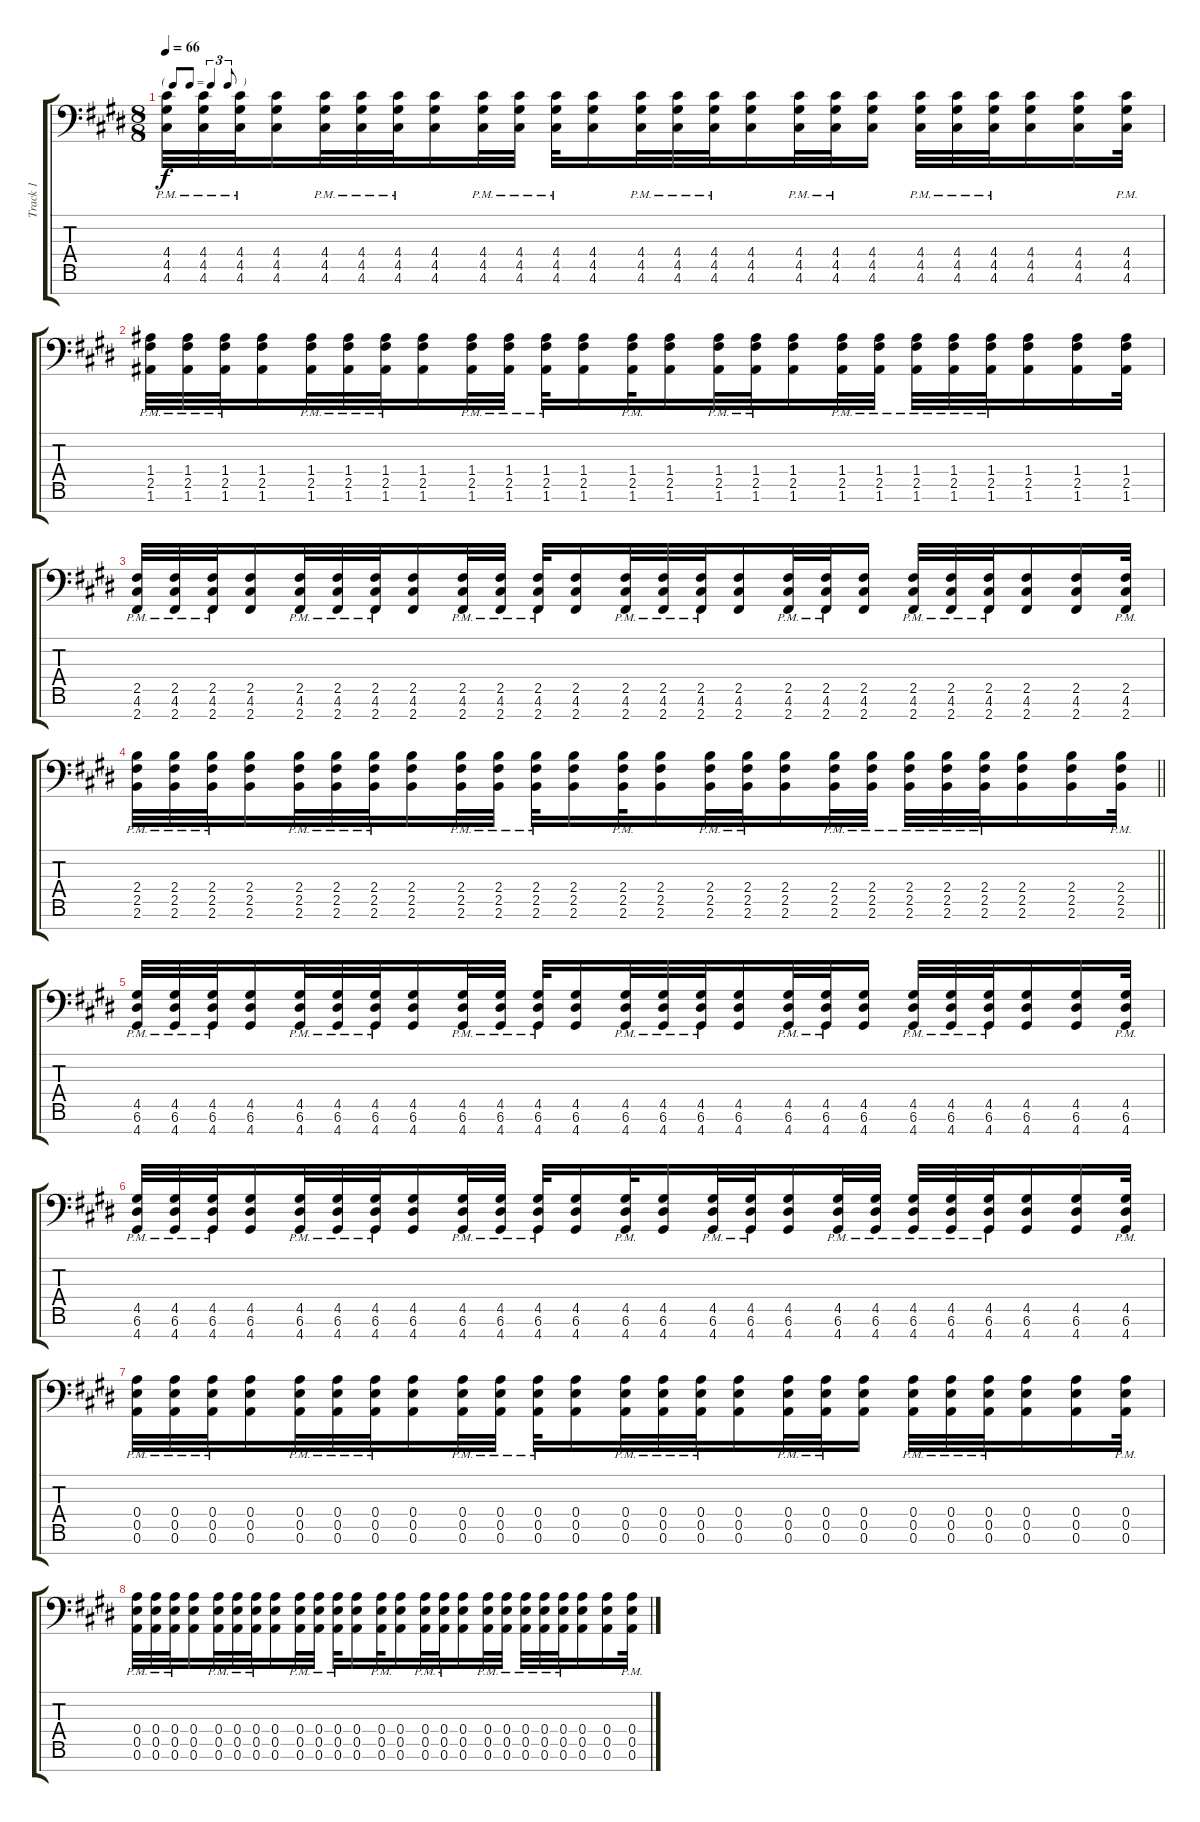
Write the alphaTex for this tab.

\track ("Track 1" "Track 1") {instrument overdrivenguitar}
\staff {score tabs}
\tuning (B3 G3 D3 A2 E2 A1 E1) {hide}
\ts (8 8)
\tf triplet8th
\tempo 66
\clef f4
\ks c#minor
(4.4{pm} 4.5{pm} 4.6{pm}).32{dy f} (4.4{pm} 4.5{pm} 4.6{pm}).32 (4.4{pm} 4.5{pm} 4.6{pm}).32 (4.4 4.5 4.6).16 (4.4{pm} 4.5{pm} 4.6{pm}).32 (4.4{pm} 4.5{pm} 4.6{pm}).32 (4.4{pm} 4.5{pm} 4.6{pm}).32 (4.4 4.5 4.6).16 (4.4{pm} 4.5{pm} 4.6{pm}).32 (4.4{pm} 4.5{pm} 4.6{pm}).32 (4.4{pm} 4.5{pm} 4.6{pm}).32 (4.4 4.5 4.6).16 (4.4{pm} 4.5{pm} 4.6{pm}).32 (4.4{pm} 4.5{pm} 4.6{pm}).32 (4.4{pm} 4.5{pm} 4.6{pm}).32 (4.4 4.5 4.6).16 (4.4{pm} 4.5{pm} 4.6{pm}).32 (4.4{pm} 4.5{pm} 4.6{pm}).32 (4.4 4.5 4.6).16 (4.4{pm} 4.5{pm} 4.6{pm}).32 (4.4{pm} 4.5{pm} 4.6{pm}).32 (4.4{pm} 4.5{pm} 4.6{pm}).32 (4.4 4.5 4.6).16 (4.4 4.5 4.6).16 (4.4{pm} 4.5{pm} 4.6{pm}).32 |
(1.4{pm} 2.5{pm} 1.6{pm}).32 (1.4{pm} 2.5{pm} 1.6{pm}).32 (1.4{pm} 2.5{pm} 1.6{pm}).32 (1.4 2.5 1.6).16 (1.4{pm} 2.5{pm} 1.6{pm}).32 (1.4{pm} 2.5{pm} 1.6{pm}).32 (1.4{pm} 2.5{pm} 1.6{pm}).32 (1.4 2.5 1.6).16 (1.4{pm} 2.5{pm} 1.6{pm}).32 (1.4{pm} 2.5{pm} 1.6{pm}).32 (1.4{pm} 2.5{pm} 1.6{pm}).32 (1.4 2.5 1.6).16 (1.4{pm} 2.5{pm} 1.6{pm}).32 (1.4 2.5 1.6).16 (1.4{pm} 2.5{pm} 1.6{pm}).32 (1.4{pm} 2.5{pm} 1.6{pm}).32 (1.4 2.5 1.6).16 (1.4{pm} 2.5{pm} 1.6{pm}).32 (1.4{pm} 2.5{pm} 1.6{pm}).32 (1.4{pm} 2.5{pm} 1.6{pm}).32 (1.4{pm} 2.5{pm} 1.6{pm}).32 (1.4{pm} 2.5{pm} 1.6{pm}).32 (1.4 2.5 1.6).16 (1.4 2.5 1.6).16 (1.4 2.5 1.6).32 |
(2.5{pm} 4.6{pm} 2.7{pm}).32 (2.5{pm} 4.6{pm} 2.7{pm}).32 (2.5{pm} 4.6{pm} 2.7{pm}).32 (2.5 4.6 2.7).16 (2.5{pm} 4.6{pm} 2.7{pm}).32 (2.5{pm} 4.6{pm} 2.7{pm}).32 (2.5{pm} 4.6{pm} 2.7{pm}).32 (2.5 4.6 2.7).16 (2.5{pm} 4.6{pm} 2.7{pm}).32 (2.5{pm} 4.6{pm} 2.7{pm}).32 (2.5{pm} 4.6{pm} 2.7{pm}).32 (2.5 4.6 2.7).16 (2.5{pm} 4.6{pm} 2.7{pm}).32 (2.5{pm} 4.6{pm} 2.7{pm}).32 (2.5{pm} 4.6{pm} 2.7{pm}).32 (2.5 4.6 2.7).16 (2.5{pm} 4.6{pm} 2.7{pm}).32 (2.5{pm} 4.6{pm} 2.7{pm}).32 (2.5 4.6 2.7).16 (2.5{pm} 4.6{pm} 2.7{pm}).32 (2.5{pm} 4.6{pm} 2.7{pm}).32 (2.5{pm} 4.6{pm} 2.7{pm}).32 (2.5 4.6 2.7).16 (2.5 4.6 2.7).16 (2.5{pm} 4.6{pm} 2.7{pm}).32 |
\barLineRight lightlight
(2.4{pm} 2.5{pm} 2.6{pm}).32 (2.4{pm} 2.5{pm} 2.6{pm}).32 (2.4{pm} 2.5{pm} 2.6{pm}).32 (2.4 2.5 2.6).16 (2.4{pm} 2.5{pm} 2.6{pm}).32 (2.4{pm} 2.5{pm} 2.6{pm}).32 (2.4{pm} 2.5{pm} 2.6{pm}).32 (2.4 2.5 2.6).16 (2.4{pm} 2.5{pm} 2.6{pm}).32 (2.4{pm} 2.5{pm} 2.6{pm}).32 (2.4{pm} 2.5{pm} 2.6{pm}).32 (2.4 2.5 2.6).16 (2.4{pm} 2.5{pm} 2.6{pm}).32 (2.4 2.5 2.6).16 (2.4{pm} 2.5{pm} 2.6{pm}).32 (2.4{pm} 2.5{pm} 2.6{pm}).32 (2.4 2.5 2.6).16 (2.4{pm} 2.5{pm} 2.6{pm}).32 (2.4{pm} 2.5{pm} 2.6{pm}).32 (2.4{pm} 2.5{pm} 2.6{pm}).32 (2.4{pm} 2.5{pm} 2.6{pm}).32 (2.4{pm} 2.5{pm} 2.6{pm}).32 (2.4 2.5 2.6).16 (2.4 2.5 2.6).16 (2.4{pm} 2.5{pm} 2.6{pm}).32 |
(4.5{pm} 6.6{pm} 4.7{pm}).32 (4.5{pm} 6.6{pm} 4.7{pm}).32 (4.5{pm} 6.6{pm} 4.7{pm}).32 (4.5 6.6 4.7).16 (4.5{pm} 6.6{pm} 4.7{pm}).32 (4.5{pm} 6.6{pm} 4.7{pm}).32 (4.5{pm} 6.6{pm} 4.7{pm}).32 (4.5 6.6 4.7).16 (4.5{pm} 6.6{pm} 4.7{pm}).32 (4.5{pm} 6.6{pm} 4.7{pm}).32 (4.5{pm} 6.6{pm} 4.7{pm}).32 (4.5 6.6 4.7).16 (4.5{pm} 6.6{pm} 4.7{pm}).32 (4.5{pm} 6.6{pm} 4.7{pm}).32 (4.5{pm} 6.6{pm} 4.7{pm}).32 (4.5 6.6 4.7).16 (4.5{pm} 6.6{pm} 4.7{pm}).32 (4.5{pm} 6.6{pm} 4.7{pm}).32 (4.5 6.6 4.7).16 (4.5{pm} 6.6{pm} 4.7{pm}).32 (4.5{pm} 6.6{pm} 4.7{pm}).32 (4.5{pm} 6.6{pm} 4.7{pm}).32 (4.5 6.6 4.7).16 (4.5 6.6 4.7).16 (4.5{pm} 6.6{pm} 4.7{pm}).32 |
(4.5{pm} 6.6{pm} 4.7{pm}).32 (4.5{pm} 6.6{pm} 4.7{pm}).32 (4.5{pm} 6.6{pm} 4.7{pm}).32 (4.5 6.6 4.7).16 (4.5{pm} 6.6{pm} 4.7{pm}).32 (4.5{pm} 6.6{pm} 4.7{pm}).32 (4.5{pm} 6.6{pm} 4.7{pm}).32 (4.5 6.6 4.7).16 (4.5{pm} 6.6{pm} 4.7{pm}).32 (4.5{pm} 6.6{pm} 4.7{pm}).32 (4.5{pm} 6.6{pm} 4.7{pm}).32 (4.5 6.6 4.7).16 (4.5{pm} 6.6{pm} 4.7{pm}).32 (4.5 6.6 4.7).16 (4.5{pm} 6.6{pm} 4.7{pm}).32 (4.5{pm} 6.6{pm} 4.7{pm}).32 (4.5 6.6 4.7).16 (4.5{pm} 6.6{pm} 4.7{pm}).32 (4.5{pm} 6.6{pm} 4.7{pm}).32 (4.5{pm} 6.6{pm} 4.7{pm}).32 (4.5{pm} 6.6{pm} 4.7{pm}).32 (4.5{pm} 6.6{pm} 4.7{pm}).32 (4.5 6.6 4.7).16 (4.5 6.6 4.7).16 (4.5{pm} 6.6{pm} 4.7{pm}).32 |
(0.4{pm} 0.5{pm} 0.6{pm}).32 (0.4{pm} 0.5{pm} 0.6{pm}).32 (0.4{pm} 0.5{pm} 0.6{pm}).32 (0.4 0.5 0.6).16 (0.4{pm} 0.5{pm} 0.6{pm}).32 (0.4{pm} 0.5{pm} 0.6{pm}).32 (0.4{pm} 0.5{pm} 0.6{pm}).32 (0.4 0.5 0.6).16 (0.4{pm} 0.5{pm} 0.6{pm}).32 (0.4{pm} 0.5{pm} 0.6{pm}).32 (0.4{pm} 0.5{pm} 0.6{pm}).32 (0.4 0.5 0.6).16 (0.4{pm} 0.5{pm} 0.6{pm}).32 (0.4{pm} 0.5{pm} 0.6{pm}).32 (0.4{pm} 0.5{pm} 0.6{pm}).32 (0.4 0.5 0.6).16 (0.4{pm} 0.5{pm} 0.6{pm}).32 (0.4{pm} 0.5{pm} 0.6{pm}).32 (0.4 0.5 0.6).16 (0.4{pm} 0.5{pm} 0.6{pm}).32 (0.4{pm} 0.5{pm} 0.6{pm}).32 (0.4{pm} 0.5{pm} 0.6{pm}).32 (0.4 0.5 0.6).16 (0.4 0.5 0.6).16 (0.4{pm} 0.5{pm} 0.6{pm}).32 |
(0.4{pm} 0.5{pm} 0.6{pm}).32 (0.4{pm} 0.5{pm} 0.6{pm}).32 (0.4{pm} 0.5{pm} 0.6{pm}).32 (0.4 0.5 0.6).16 (0.4{pm} 0.5{pm} 0.6{pm}).32 (0.4{pm} 0.5{pm} 0.6{pm}).32 (0.4{pm} 0.5{pm} 0.6{pm}).32 (0.4 0.5 0.6).16 (0.4{pm} 0.5{pm} 0.6{pm}).32 (0.4{pm} 0.5{pm} 0.6{pm}).32 (0.4{pm} 0.5{pm} 0.6{pm}).32 (0.4 0.5 0.6).16 (0.4{pm} 0.5{pm} 0.6{pm}).32 (0.4 0.5 0.6).16 (0.4{pm} 0.5{pm} 0.6{pm}).32 (0.4{pm} 0.5{pm} 0.6{pm}).32 (0.4 0.5 0.6).16 (0.4{pm} 0.5{pm} 0.6{pm}).32 (0.4{pm} 0.5{pm} 0.6{pm}).32 (0.4{pm} 0.5{pm} 0.6{pm}).32 (0.4{pm} 0.5{pm} 0.6{pm}).32 (0.4{pm} 0.5{pm} 0.6{pm}).32 (0.4 0.5 0.6).16 (0.4 0.5 0.6).16 (0.4{pm} 0.5{pm} 0.6{pm}).32
